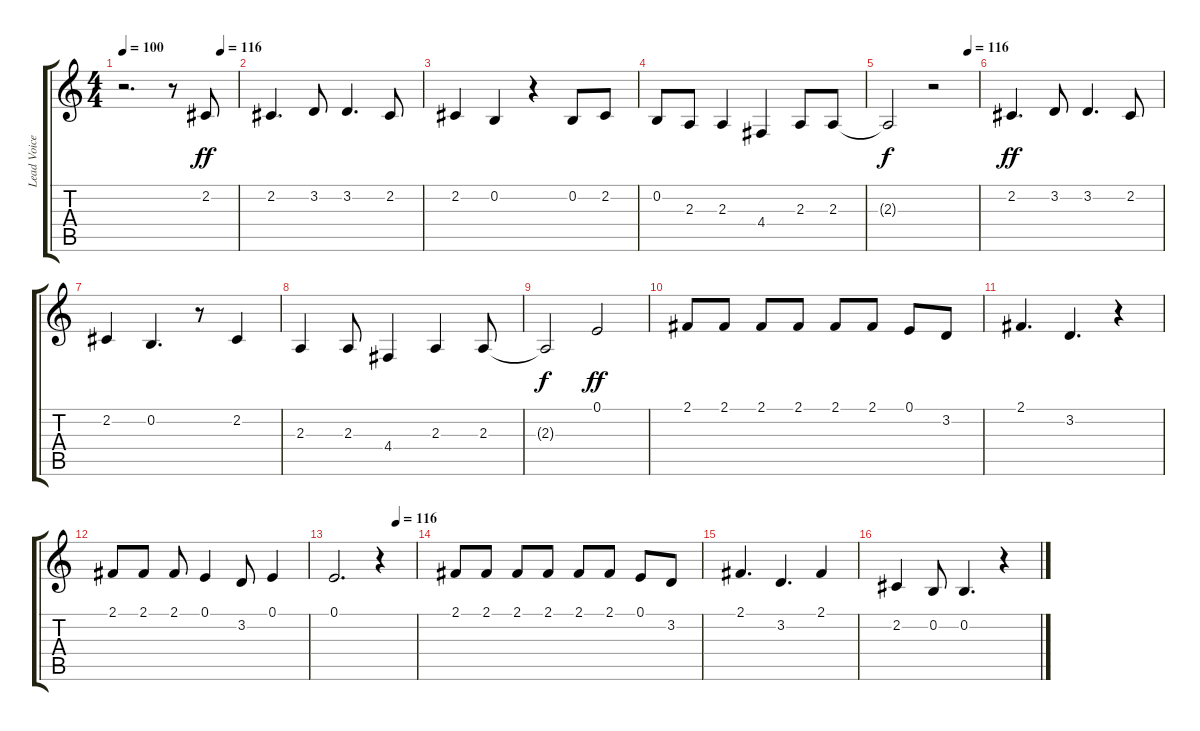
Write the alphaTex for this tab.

\track ("Lead Voice(Brian)" "Lead Voice") {instrument flute}
\staff {score tabs}
\tuning (E4 B3 G3 D3 A2 E2) {hide}
\ts (4 4)
\tempo 100
\tempo (116 0.8541666666666666)
\clef g2
\ks c
r.2{d dy ff} r.8 2.2.8 |
2.2.4{d} 3.2.8 3.2.4{d} 2.2.8 |
2.2.4 0.2.4 r.4 0.2.8 2.2.8 |
0.2.8 2.3.8 2.3.4 4.4.4 2.3.8 2.3.8 |
\tempo (116 0.8875)
2.3{t}.2{dy f} r.2 |
2.2.4{d dy ff} 3.2.8 3.2.4{d} 2.2.8 |
2.2.4 0.2.4{d} r.8 2.2.4 |
2.3.4 2.3.8 4.4.4 2.3.4 2.3.8 |
2.3{t}.2{dy f} 0.1.2{dy ff} |
2.1.8 2.1.8 2.1.8 2.1.8 2.1.8 2.1.8 0.1.8 3.2.8 |
2.1.4{d} 3.2.4{d} r.4 |
2.1.8 2.1.8 2.1.8 0.1.4 3.2.8 0.1.4 |
\tempo (116 0.765625)
0.1.2{d} r.4 |
2.1.8 2.1.8 2.1.8 2.1.8 2.1.8 2.1.8 0.1.8 3.2.8 |
2.1.4{d} 3.2.4{d} 2.1.4 |
2.2.4 0.2.8 0.2.4{d} r.4
